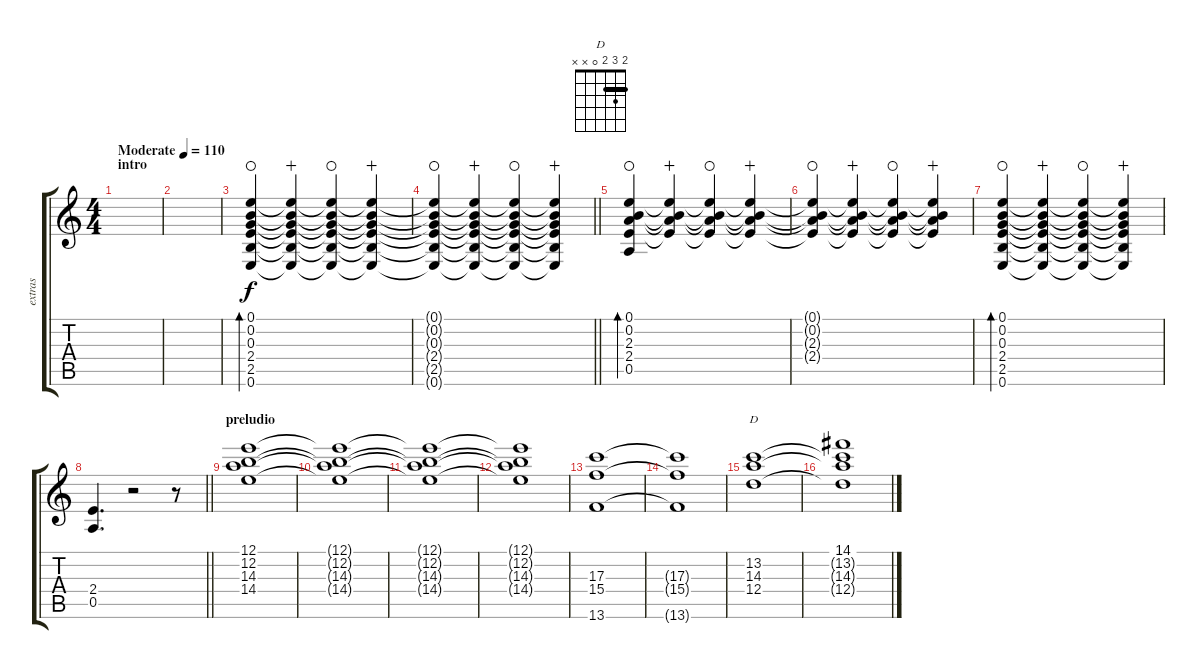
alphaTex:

\track ("extras" "extras") {instrument electricguitarclean}
\staff {score tabs}
\tuning (E4 B3 G3 D3 A2 E2) {hide}
\chord ("D" 2 3 2 0 x x) {barre 2}
\ts (4 4)
\section ("" "intro")
\tempo (110 "Moderate")
\clef g2
\ks c
|
|
(0.1 0.2 0.3 2.4 2.5 0.6).4{bd 480 waho} (0.1{t} 0.2{t} 0.3{t} 2.4{t} 2.5{t} 0.6{t}).4{wahc} (0.1{t} 0.2{t} 0.3{t} 2.4{t} 2.5{t} 0.6{t}).4{waho} (0.1{t} 0.2{t} 0.3{t} 2.4{t} 2.5{t} 0.6{t}).4{wahc} |
\barLineRight lightlight
(0.1{t} 0.2{t} 0.3{t} 2.4{t} 2.5{t} 0.6{t}).4{waho} (0.1{t} 0.2{t} 0.3{t} 2.4{t} 2.5{t} 0.6{t}).4{wahc} (0.1{t} 0.2{t} 0.3{t} 2.4{t} 2.5{t} 0.6{t}).4{waho} (0.1{t} 0.2{t} 0.3{t} 2.4{t} 2.5{t} 0.6{t}).4{wahc} |
(0.1 0.2 2.3 2.4 0.5).4{bd 480 waho} (0.1{t} 0.2{t} 2.3{t} 2.4{t}).4{wahc} (0.1{t} 0.2{t} 2.3{t} 2.4{t}).4{waho} (0.1{t} 0.2{t} 2.3{t} 2.4{t}).4{wahc} |
(0.1{t} 0.2{t} 2.3{t} 2.4{t}).4{waho} (0.1{t} 0.2{t} 2.3{t} 2.4{t}).4{wahc} (0.1{t} 0.2{t} 2.3{t} 2.4{t}).4{waho} (0.1{t} 0.2{t} 2.3{t} 2.4{t}).4{wahc} |
(0.1 0.2 0.3 2.4 2.5 0.6).4{bd 480 waho} (0.1{t} 0.2{t} 0.3{t} 2.4{t} 2.5{t} 0.6{t}).4{wahc} (0.1{t} 0.2{t} 0.3{t} 2.4{t} 2.5{t} 0.6{t}).4{waho} (0.1{t} 0.2{t} 0.3{t} 2.4{t} 2.5{t} 0.6{t}).4{wahc} |
\barLineRight lightlight
(2.4 0.5).4{d instrument reversecymbal} r.2{volume 4 instrument stringensemble1} r.8 |
\section ("" "preludio")
(12.1 12.2 14.3 14.4).1 |
(12.1{t} 12.2{t} 14.3{t} 14.4{t}).1 |
(12.1{t} 12.2{t} 14.3{t} 14.4{t}).1 |
(12.1{t} 12.2{t} 14.3{t} 14.4{t}).1 |
(17.3 15.4 13.6).1 |
(17.3{t} 15.4{t} 13.6{t}).1 |
(13.2 14.3 12.4).1{ch "D"} |
(14.1 13.2{t} 14.3{t} 12.4{t}).1
